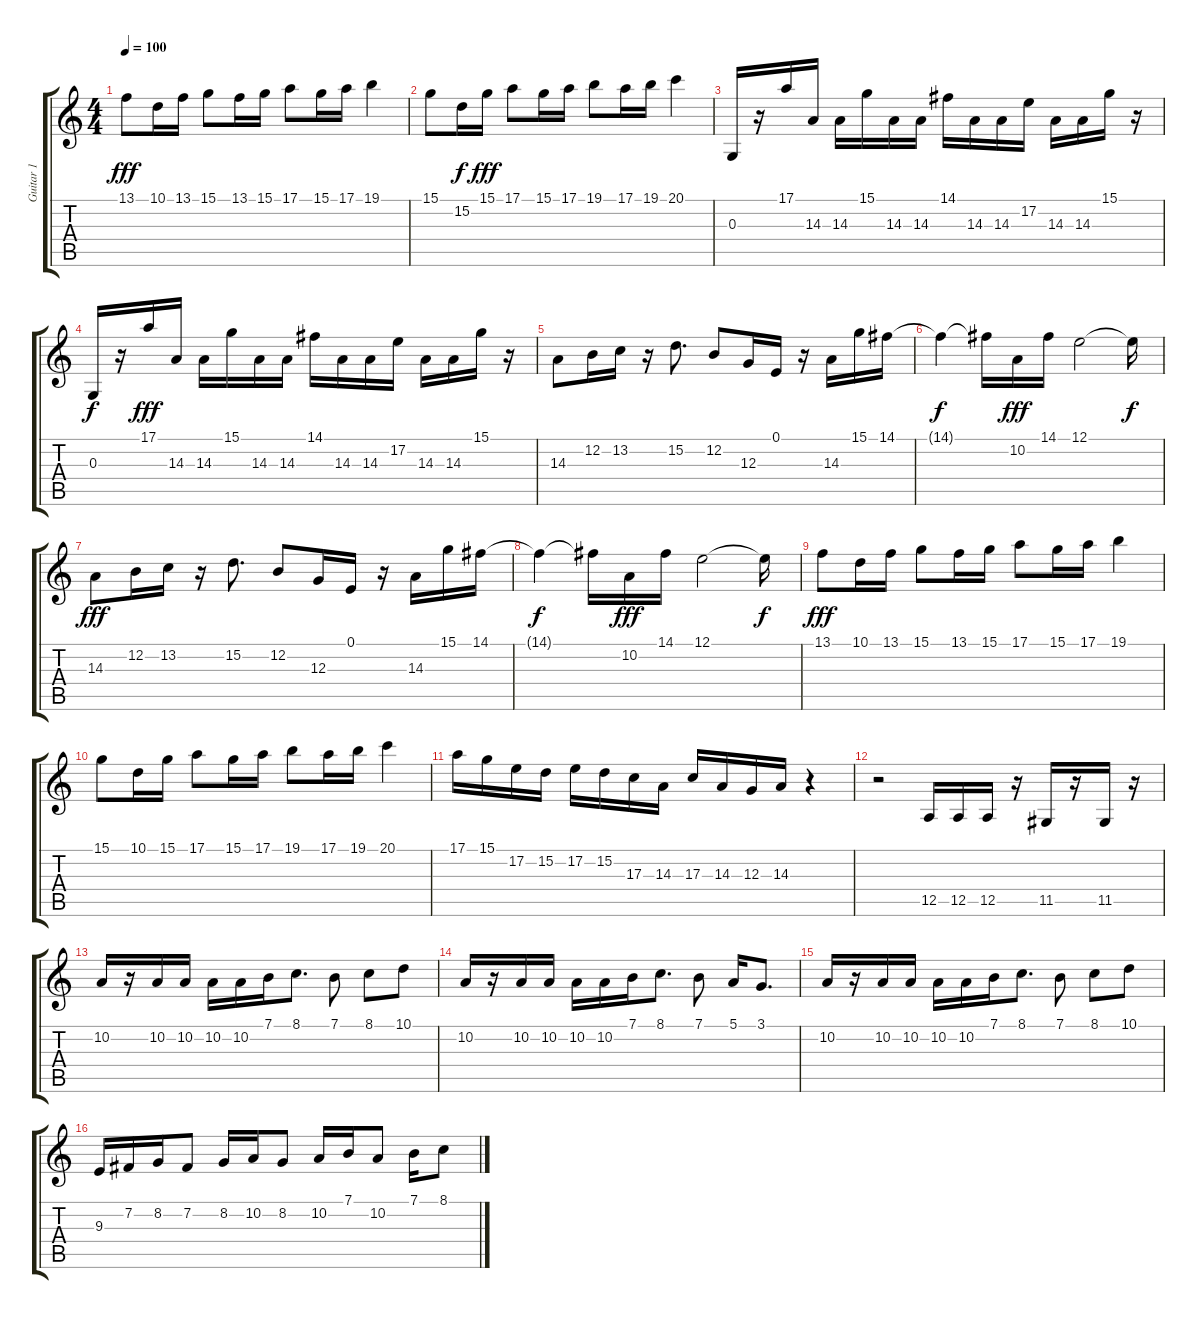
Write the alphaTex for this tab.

\track ("Guitar 1" "Guitar 1") {instrument stringensemble1}
\staff {score tabs}
\tuning (E4 B3 G3 D3 A2 E2) {hide}
\ts (4 4)
\tempo 100
\clef g2
\ks c
13.1.8{dy fff} 10.1.16 13.1.16 15.1.8 13.1.16 15.1.16 17.1.8 15.1.16 17.1.16 19.1.4 |
15.1.8 15.2.16{dy f} 15.1.16{dy fff} 17.1.8 15.1.16 17.1.16 19.1.8 17.1.16 19.1.16 20.1.4 |
0.3.16 r.16 17.1.16 14.3.16 14.3.16 15.1.16 14.3.16 14.3.16 14.1.16 14.3.16 14.3.16 17.2.16 14.3.16 14.3.16 15.1.16 r.16 |
0.3.16{dy f} r.16 17.1.16{dy fff} 14.3.16 14.3.16 15.1.16 14.3.16 14.3.16 14.1.16 14.3.16 14.3.16 17.2.16 14.3.16 14.3.16 15.1.16 r.16 |
14.3.8 12.2.16 13.2.16 r.16 15.2.8{d} 12.2.8 12.3.16 0.1.16 r.16 14.3.16 15.1.16 14.1.16 |
14.1{t}.4{dy f} 14.1{t}.16 10.2.16{dy fff} 14.1.16 12.1.2 12.1{t}.16{dy f} |
14.3.8{dy fff} 12.2.16 13.2.16 r.16 15.2.8{d} 12.2.8 12.3.16 0.1.16 r.16 14.3.16 15.1.16 14.1.16 |
14.1{t}.4{dy f} 14.1{t}.16 10.2.16{dy fff} 14.1.16 12.1.2 12.1{t}.16{dy f} |
13.1.8{dy fff} 10.1.16 13.1.16 15.1.8 13.1.16 15.1.16 17.1.8 15.1.16 17.1.16 19.1.4 |
15.1.8 10.1.16 15.1.16 17.1.8 15.1.16 17.1.16 19.1.8 17.1.16 19.1.16 20.1.4 |
17.1.16 15.1.16 17.2.16 15.2.16 17.2.16 15.2.16 17.3.16 14.3.16 17.3.16 14.3.16 12.3.16 14.3.16 r.4 |
r.2 12.5.16 12.5.16 12.5.16 r.16 11.5.16 r.16 11.5.16 r.16 |
10.2.16 r.16 10.2.16 10.2.16 10.2.16 10.2.16 7.1.16 8.1.8{d} 7.1.8 8.1.8 10.1.8 |
10.2.16 r.16 10.2.16 10.2.16 10.2.16 10.2.16 7.1.16 8.1.8{d} 7.1.8 5.1.16 3.1.8{d} |
10.2.16 r.16{txt ""} 10.2.16 10.2.16 10.2.16 10.2.16 7.1.16 8.1.8{d} 7.1.8 8.1.8 10.1.8 |
9.3.16 7.2.16 8.2.16 7.2.8 8.2.16 10.2.16 8.2.8 10.2.16 7.1.16 10.2.8 7.1.16 8.1.8
